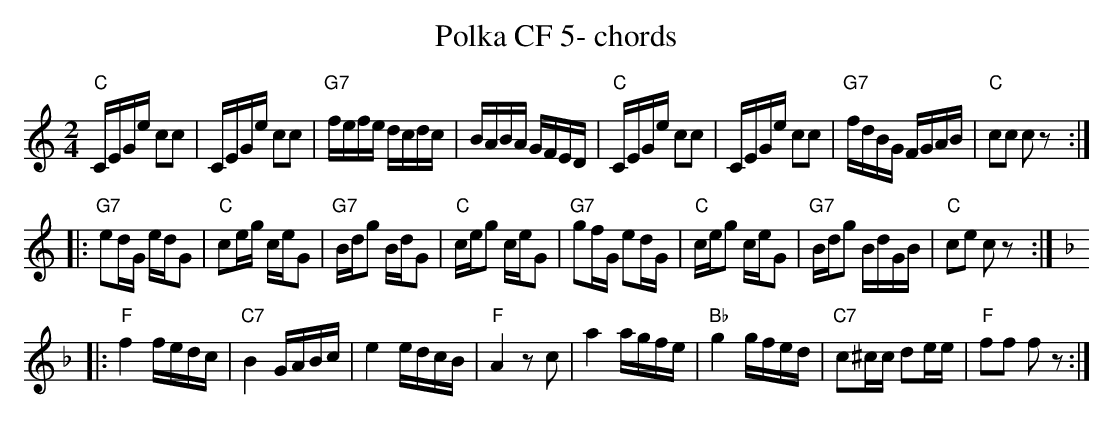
X:1
T:Polka CF 5- chords
M:2/4
L:1/16
K:Cmaj%%MIDI gchordon
"C"CEGe c2c2 | CEGe c2c2 | "G7"fefe dcdc | BABA GFED | "C"CEGe c2c2 | CEGe c2c2 | "G7"fdBG FGAB | "C"c2c2 c2z2 ::
"G7"e2dG edG2 | "C"c2eg ceG2 | "G7"Bdg2 BdG2 | "C"ceg2 ceG2 | "G7"g2fG e2dG | "C"ceg2 ceG2 | "G7"Bdg2 BdGB | "C"c2e2 c2z2 :: [K:Fmaj]
"F"f4 fedc | "C7"B4 GABc | e4 edcB | "F"A4z2c2 | a4 agfe | "Bb"g4 gfed | "C7"c2^cc d2ee | "F"f2f2 f2z2 :|
